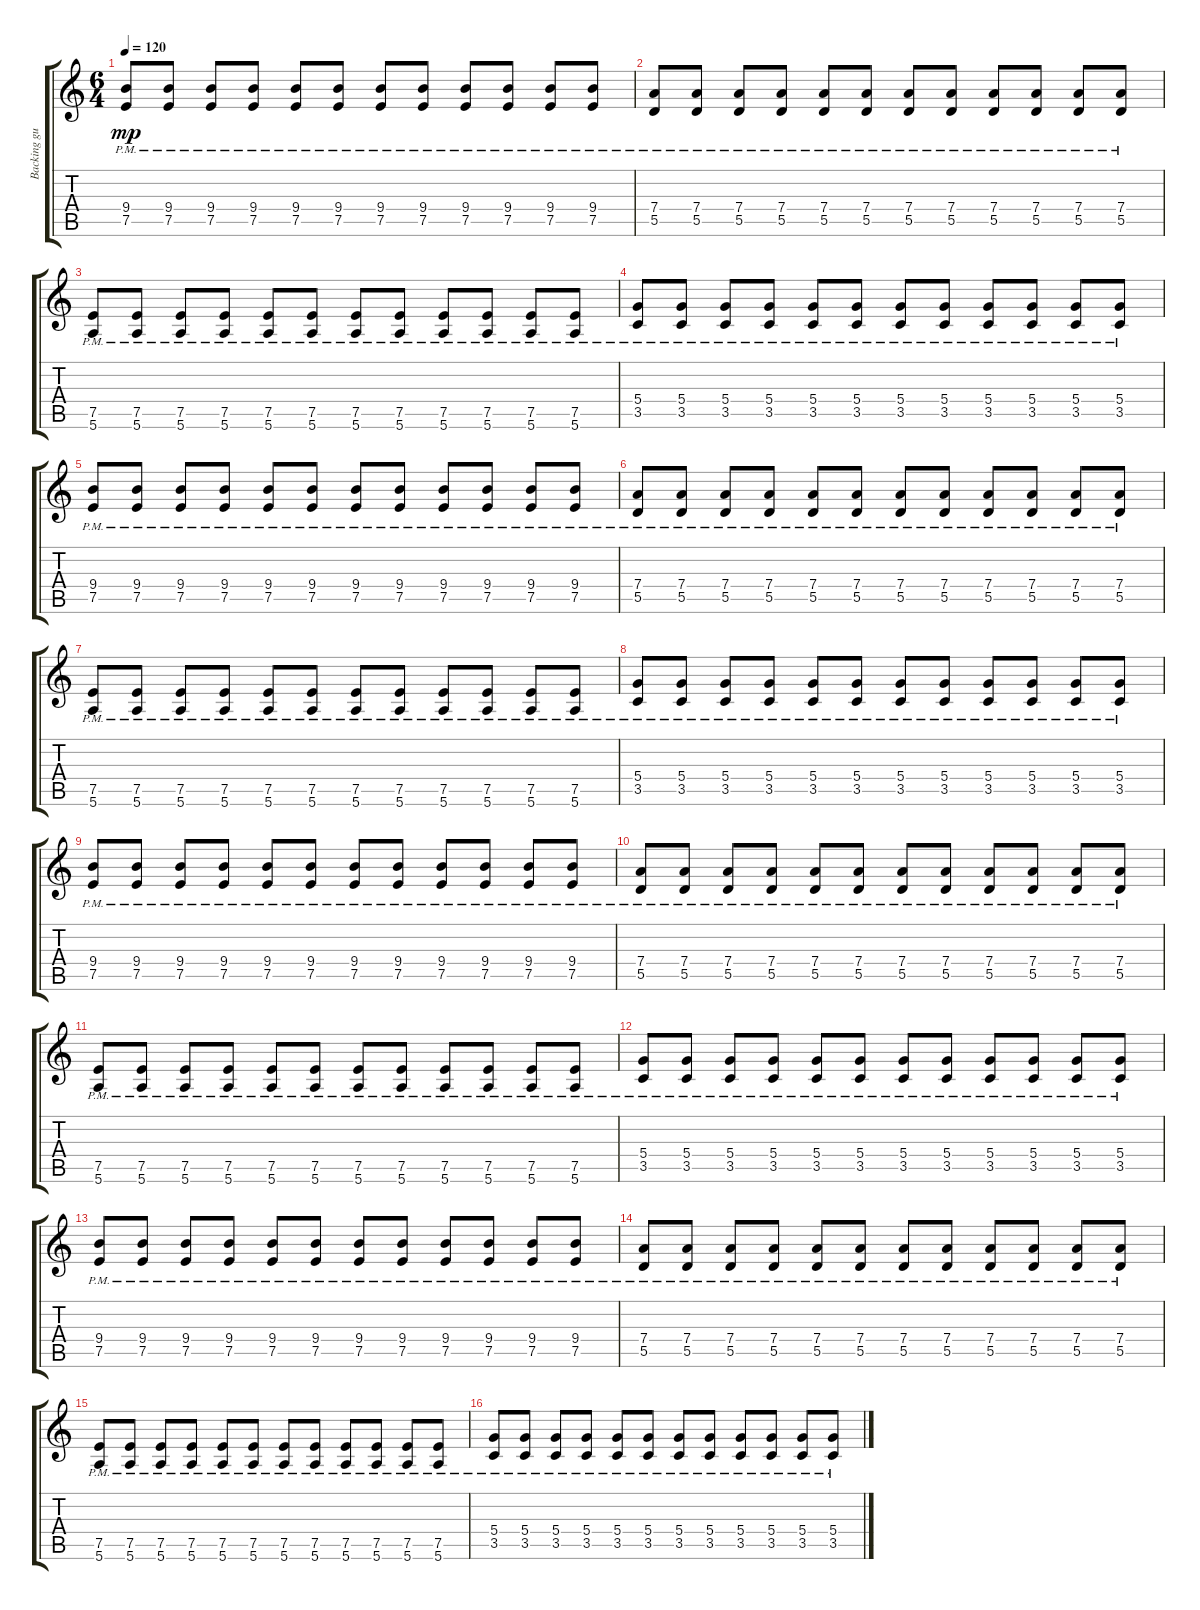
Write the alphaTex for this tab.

\track ("Backing guitar 1" "Backing gu") {instrument electricguitarclean}
\staff {score tabs}
\tuning (E4 B3 G3 D3 A2 E2) {hide}
\ts (6 4)
\tempo 120
\clef g2
\ks c
(9.4{pm} 7.5{pm}).8{dy mp volume 11} (9.4{pm} 7.5{pm}).8 (9.4{pm} 7.5{pm}).8 (9.4{pm} 7.5{pm}).8 (9.4{pm} 7.5{pm}).8 (9.4{pm} 7.5{pm}).8 (9.4{pm} 7.5{pm}).8 (9.4{pm} 7.5{pm}).8 (9.4{pm} 7.5{pm}).8 (9.4{pm} 7.5{pm}).8 (9.4{pm} 7.5{pm}).8 (9.4{pm} 7.5{pm}).8 |
(7.4{pm} 5.5{pm}).8 (7.4{pm} 5.5{pm}).8 (7.4{pm} 5.5{pm}).8 (7.4{pm} 5.5{pm}).8 (7.4{pm} 5.5{pm}).8 (7.4{pm} 5.5{pm}).8 (7.4{pm} 5.5{pm}).8 (7.4{pm} 5.5{pm}).8 (7.4{pm} 5.5{pm}).8 (7.4{pm} 5.5{pm}).8 (7.4{pm} 5.5{pm}).8 (7.4{pm} 5.5{pm}).8 |
(7.5{pm} 5.6{pm}).8 (7.5{pm} 5.6{pm}).8 (7.5{pm} 5.6{pm}).8 (7.5{pm} 5.6{pm}).8 (7.5{pm} 5.6{pm}).8 (7.5{pm} 5.6{pm}).8 (7.5{pm} 5.6{pm}).8 (7.5{pm} 5.6{pm}).8 (7.5{pm} 5.6{pm}).8 (7.5{pm} 5.6{pm}).8 (7.5{pm} 5.6{pm}).8 (7.5{pm} 5.6{pm}).8 |
(5.4{pm} 3.5{pm}).8 (5.4{pm} 3.5{pm}).8 (5.4{pm} 3.5{pm}).8 (5.4{pm} 3.5{pm}).8 (5.4{pm} 3.5{pm}).8 (5.4{pm} 3.5{pm}).8 (5.4{pm} 3.5{pm}).8 (5.4{pm} 3.5{pm}).8 (5.4{pm} 3.5{pm}).8 (5.4{pm} 3.5{pm}).8 (5.4{pm} 3.5{pm}).8 (5.4{pm} 3.5{pm}).8 |
(9.4{pm} 7.5{pm}).8 (9.4{pm} 7.5{pm}).8 (9.4{pm} 7.5{pm}).8 (9.4{pm} 7.5{pm}).8 (9.4{pm} 7.5{pm}).8 (9.4{pm} 7.5{pm}).8 (9.4{pm} 7.5{pm}).8 (9.4{pm} 7.5{pm}).8 (9.4{pm} 7.5{pm}).8 (9.4{pm} 7.5{pm}).8 (9.4{pm} 7.5{pm}).8 (9.4{pm} 7.5{pm}).8 |
(7.4{pm} 5.5{pm}).8 (7.4{pm} 5.5{pm}).8 (7.4{pm} 5.5{pm}).8 (7.4{pm} 5.5{pm}).8 (7.4{pm} 5.5{pm}).8 (7.4{pm} 5.5{pm}).8 (7.4{pm} 5.5{pm}).8 (7.4{pm} 5.5{pm}).8 (7.4{pm} 5.5{pm}).8 (7.4{pm} 5.5{pm}).8 (7.4{pm} 5.5{pm}).8 (7.4{pm} 5.5{pm}).8 |
(7.5{pm} 5.6{pm}).8 (7.5{pm} 5.6{pm}).8 (7.5{pm} 5.6{pm}).8 (7.5{pm} 5.6{pm}).8 (7.5{pm} 5.6{pm}).8 (7.5{pm} 5.6{pm}).8 (7.5{pm} 5.6{pm}).8 (7.5{pm} 5.6{pm}).8 (7.5{pm} 5.6{pm}).8 (7.5{pm} 5.6{pm}).8 (7.5{pm} 5.6{pm}).8 (7.5{pm} 5.6{pm}).8 |
(5.4{pm} 3.5{pm}).8 (5.4{pm} 3.5{pm}).8 (5.4{pm} 3.5{pm}).8 (5.4{pm} 3.5{pm}).8 (5.4{pm} 3.5{pm}).8 (5.4{pm} 3.5{pm}).8 (5.4{pm} 3.5{pm}).8 (5.4{pm} 3.5{pm}).8 (5.4{pm} 3.5{pm}).8 (5.4{pm} 3.5{pm}).8 (5.4{pm} 3.5{pm}).8 (5.4{pm} 3.5{pm}).8 |
(9.4{pm} 7.5{pm}).8{volume 11 instrument distortionguitar} (9.4{pm} 7.5{pm}).8 (9.4{pm} 7.5{pm}).8 (9.4{pm} 7.5{pm}).8 (9.4{pm} 7.5{pm}).8 (9.4{pm} 7.5{pm}).8 (9.4{pm} 7.5{pm}).8 (9.4{pm} 7.5{pm}).8 (9.4{pm} 7.5{pm}).8 (9.4{pm} 7.5{pm}).8 (9.4{pm} 7.5{pm}).8 (9.4{pm} 7.5{pm}).8 |
(7.4{pm} 5.5{pm}).8 (7.4{pm} 5.5{pm}).8 (7.4{pm} 5.5{pm}).8 (7.4{pm} 5.5{pm}).8 (7.4{pm} 5.5{pm}).8 (7.4{pm} 5.5{pm}).8 (7.4{pm} 5.5{pm}).8 (7.4{pm} 5.5{pm}).8 (7.4{pm} 5.5{pm}).8 (7.4{pm} 5.5{pm}).8 (7.4{pm} 5.5{pm}).8 (7.4{pm} 5.5{pm}).8 |
(7.5{pm} 5.6{pm}).8 (7.5{pm} 5.6{pm}).8 (7.5{pm} 5.6{pm}).8 (7.5{pm} 5.6{pm}).8 (7.5{pm} 5.6{pm}).8 (7.5{pm} 5.6{pm}).8 (7.5{pm} 5.6{pm}).8 (7.5{pm} 5.6{pm}).8 (7.5{pm} 5.6{pm}).8 (7.5{pm} 5.6{pm}).8 (7.5{pm} 5.6{pm}).8 (7.5{pm} 5.6{pm}).8 |
(5.4{pm} 3.5{pm}).8 (5.4{pm} 3.5{pm}).8 (5.4{pm} 3.5{pm}).8 (5.4{pm} 3.5{pm}).8 (5.4{pm} 3.5{pm}).8 (5.4{pm} 3.5{pm}).8 (5.4{pm} 3.5{pm}).8 (5.4{pm} 3.5{pm}).8 (5.4{pm} 3.5{pm}).8 (5.4{pm} 3.5{pm}).8 (5.4{pm} 3.5{pm}).8 (5.4{pm} 3.5{pm}).8 |
(9.4{pm} 7.5{pm}).8{volume 11 instrument distortionguitar} (9.4{pm} 7.5{pm}).8 (9.4{pm} 7.5{pm}).8 (9.4{pm} 7.5{pm}).8 (9.4{pm} 7.5{pm}).8 (9.4{pm} 7.5{pm}).8 (9.4{pm} 7.5{pm}).8 (9.4{pm} 7.5{pm}).8 (9.4{pm} 7.5{pm}).8 (9.4{pm} 7.5{pm}).8 (9.4{pm} 7.5{pm}).8 (9.4{pm} 7.5{pm}).8 |
(7.4{pm} 5.5{pm}).8 (7.4{pm} 5.5{pm}).8 (7.4{pm} 5.5{pm}).8 (7.4{pm} 5.5{pm}).8 (7.4{pm} 5.5{pm}).8 (7.4{pm} 5.5{pm}).8 (7.4{pm} 5.5{pm}).8 (7.4{pm} 5.5{pm}).8 (7.4{pm} 5.5{pm}).8 (7.4{pm} 5.5{pm}).8 (7.4{pm} 5.5{pm}).8 (7.4{pm} 5.5{pm}).8 |
(7.5{pm} 5.6{pm}).8 (7.5{pm} 5.6{pm}).8 (7.5{pm} 5.6{pm}).8 (7.5{pm} 5.6{pm}).8 (7.5{pm} 5.6{pm}).8 (7.5{pm} 5.6{pm}).8 (7.5{pm} 5.6{pm}).8 (7.5{pm} 5.6{pm}).8 (7.5{pm} 5.6{pm}).8 (7.5{pm} 5.6{pm}).8 (7.5{pm} 5.6{pm}).8 (7.5{pm} 5.6{pm}).8 |
(5.4{pm} 3.5{pm}).8 (5.4{pm} 3.5{pm}).8 (5.4{pm} 3.5{pm}).8 (5.4{pm} 3.5{pm}).8 (5.4{pm} 3.5{pm}).8 (5.4{pm} 3.5{pm}).8 (5.4{pm} 3.5{pm}).8 (5.4{pm} 3.5{pm}).8 (5.4{pm} 3.5{pm}).8 (5.4{pm} 3.5{pm}).8 (5.4{pm} 3.5{pm}).8 (5.4{pm} 3.5{pm}).8
